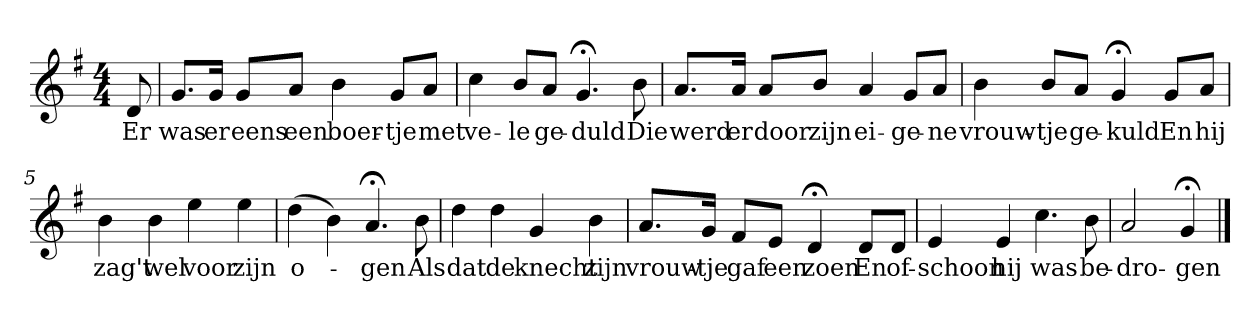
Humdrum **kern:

**kern	**text
*part1	*part1
*staff1	*staff1
*k[f#]	*
*G:	*
*M4/4	*
*MM120	*
=	=
8d	Er
=1	=1
8.gL	was
16gJk	er
8gL	eens
8aJ	een
4b	boer-
8gL	-tje
8aJ	met
=2	=2
4cc	ve-
8bL	-le
8aJ	ge-
4.g;<	-duld
8b	Die
=3	=3
8.aL	werd
16aJk	er
8aL	door
8bJ	zijn
4a	ei-
8gL	-ge-
8aJ	-ne
=4	=4
4b	vrouw-
8bL	-tje
8aJ	ge-
4g;<	-kuld
8gL	En
8aJ	hij
=5	=5
4b	zag't
4b	wel
4ee	voor
4ee	zijn
=6	=6
(4dd	o-
4b)	.
4.a;<	-gen
8b	Als
=7	=7
4dd	dat
4dd	de
4g	knecht
4b	zijn
=8	=8
8.aL	vrouw-
16gJk	-tje
8f#L	gaf
8eJ	een
4d;<	zoen
8dL	En
8dJ	of-
=9	=9
4e	-schoon
4e	hij
4.cc	was
8b	be-
=10	=10
2a	-dro-
4g;<	-gen
==	==
*-	*-
